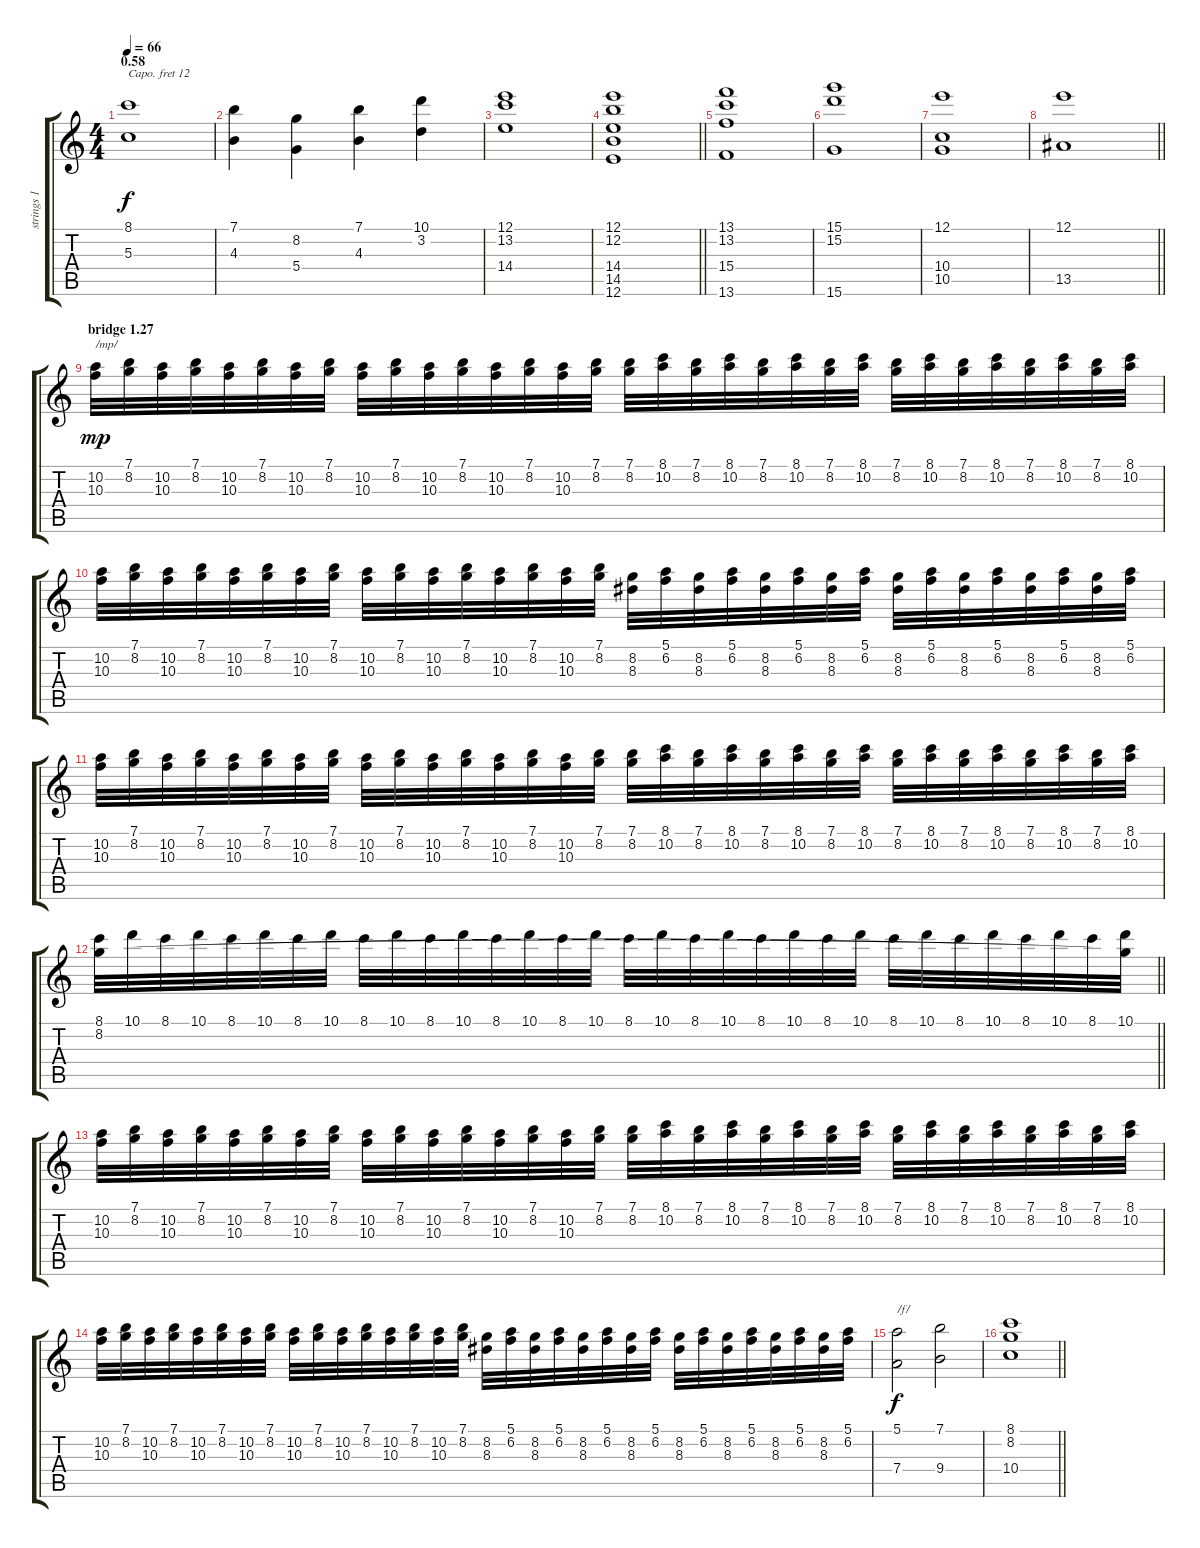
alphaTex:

\track ("strings 1 (+12)" "strings 1 ") {instrument stringensemble1}
\staff {score tabs}
\capo 12
\tuning (E4 B3 G3 D3 A2 E2) {hide}
\ts (4 4)
\section ("" "0.58")
\tempo 66
\clef g2
\ks c
(8.1 5.3).1{dy f} |
(7.1 4.3).4 (8.2 5.4).4 (7.1 4.3).4 (10.1 3.2).4 |
(12.1 13.2 14.4).1 |
\barLineRight lightlight
(12.1 12.2 14.4 14.5 12.6).1 |
(13.1 13.2 15.4 13.6).1 |
(15.1 15.2 15.6).1 |
(12.1 10.4 10.5).1 |
\barLineRight lightlight
(12.1 13.5).1 |
\section ("" "bridge 1.27")
(10.2 10.3).32{txt "/mp/" dy mp} (7.1 8.2).32 (10.2 10.3).32 (7.1 8.2).32 (10.2 10.3).32 (7.1 8.2).32 (10.2 10.3).32 (7.1 8.2).32 (10.2 10.3).32 (7.1 8.2).32 (10.2 10.3).32 (7.1 8.2).32 (10.2 10.3).32 (7.1 8.2).32 (10.2 10.3).32 (7.1 8.2).32 (7.1 8.2).32 (8.1 10.2).32 (7.1 8.2).32 (8.1 10.2).32 (7.1 8.2).32 (8.1 10.2).32 (7.1 8.2).32 (8.1 10.2).32 (7.1 8.2).32 (8.1 10.2).32 (7.1 8.2).32 (8.1 10.2).32 (7.1 8.2).32 (8.1 10.2).32 (7.1 8.2).32 (8.1 10.2).32 |
(10.2 10.3).32 (7.1 8.2).32 (10.2 10.3).32 (7.1 8.2).32 (10.2 10.3).32 (7.1 8.2).32 (10.2 10.3).32 (7.1 8.2).32 (10.2 10.3).32 (7.1 8.2).32 (10.2 10.3).32 (7.1 8.2).32 (10.2 10.3).32 (7.1 8.2).32 (10.2 10.3).32 (7.1 8.2).32 (8.2 8.3).32 (5.1 6.2).32 (8.2 8.3).32 (5.1 6.2).32 (8.2 8.3).32 (5.1 6.2).32 (8.2 8.3).32 (5.1 6.2).32 (8.2 8.3).32 (5.1 6.2).32 (8.2 8.3).32 (5.1 6.2).32 (8.2 8.3).32 (5.1 6.2).32 (8.2 8.3).32 (5.1 6.2).32 |
(10.2 10.3).32 (7.1 8.2).32 (10.2 10.3).32 (7.1 8.2).32 (10.2 10.3).32 (7.1 8.2).32 (10.2 10.3).32 (7.1 8.2).32 (10.2 10.3).32 (7.1 8.2).32 (10.2 10.3).32 (7.1 8.2).32 (10.2 10.3).32 (7.1 8.2).32 (10.2 10.3).32 (7.1 8.2).32 (7.1 8.2).32 (8.1 10.2).32 (7.1 8.2).32 (8.1 10.2).32 (7.1 8.2).32 (8.1 10.2).32 (7.1 8.2).32 (8.1 10.2).32 (7.1 8.2).32 (8.1 10.2).32 (7.1 8.2).32 (8.1 10.2).32 (7.1 8.2).32 (8.1 10.2).32 (7.1 8.2).32 (8.1 10.2).32 |
\barLineRight lightlight
(8.1 8.2).32 10.1.32 8.1.32 10.1.32 8.1.32 10.1.32 8.1.32 10.1.32 8.1.32 10.1.32 8.1.32 10.1.32 8.1.32 10.1.32 8.1.32 10.1.32 8.1.32 10.1.32 8.1.32 10.1.32 8.1.32 10.1.32 8.1.32 10.1.32 8.1.32 10.1.32 8.1.32 10.1.32 8.1.32 10.1.32 8.1.32 (10.1 8.2{t}).32 |
(10.2 10.3).32 (7.1 8.2).32 (10.2 10.3).32 (7.1 8.2).32 (10.2 10.3).32 (7.1 8.2).32 (10.2 10.3).32 (7.1 8.2).32 (10.2 10.3).32 (7.1 8.2).32 (10.2 10.3).32 (7.1 8.2).32 (10.2 10.3).32 (7.1 8.2).32 (10.2 10.3).32 (7.1 8.2).32 (7.1 8.2).32 (8.1 10.2).32 (7.1 8.2).32 (8.1 10.2).32 (7.1 8.2).32 (8.1 10.2).32 (7.1 8.2).32 (8.1 10.2).32 (7.1 8.2).32 (8.1 10.2).32 (7.1 8.2).32 (8.1 10.2).32 (7.1 8.2).32 (8.1 10.2).32 (7.1 8.2).32 (8.1 10.2).32 |
(10.2 10.3).32 (7.1 8.2).32 (10.2 10.3).32 (7.1 8.2).32 (10.2 10.3).32 (7.1 8.2).32 (10.2 10.3).32 (7.1 8.2).32 (10.2 10.3).32 (7.1 8.2).32 (10.2 10.3).32 (7.1 8.2).32 (10.2 10.3).32 (7.1 8.2).32 (10.2 10.3).32 (7.1 8.2).32 (8.2 8.3).32 (5.1 6.2).32 (8.2 8.3).32 (5.1 6.2).32 (8.2 8.3).32 (5.1 6.2).32 (8.2 8.3).32 (5.1 6.2).32 (8.2 8.3).32 (5.1 6.2).32 (8.2 8.3).32 (5.1 6.2).32 (8.2 8.3).32 (5.1 6.2).32 (8.2 8.3).32 (5.1 6.2).32 |
(5.1 7.4).2{txt "/f/" dy f} (7.1 9.4).2 |
\barLineRight lightlight
(8.1 8.2 10.4).1
